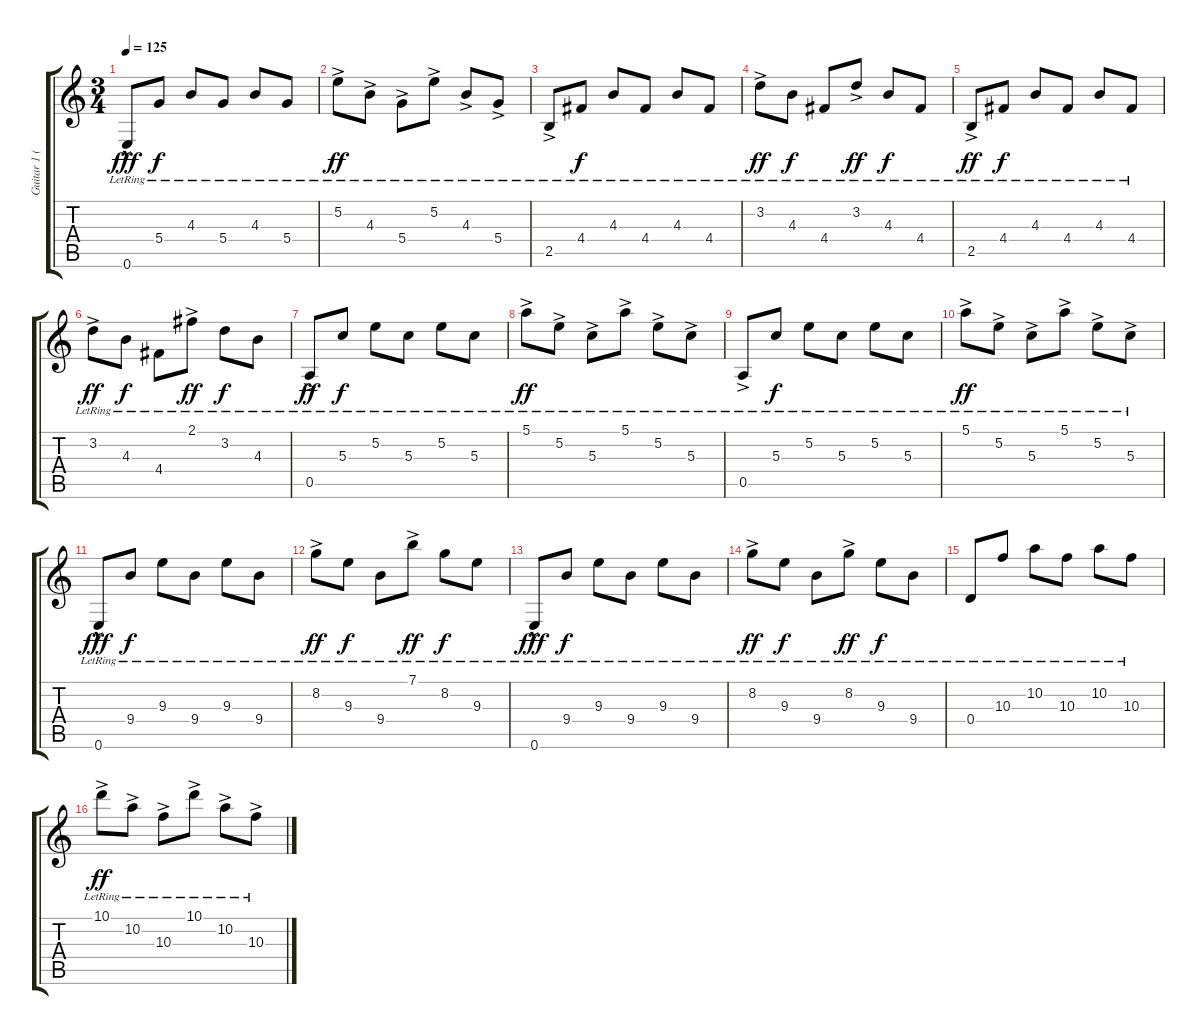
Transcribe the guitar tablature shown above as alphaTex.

\track ("Guitar 1 (main rhythm)" "Guitar 1 (") {instrument acousticguitarnylon}
\staff {score tabs}
\tuning (E4 B3 G3 D3 A2 E2) {hide}
\ts (3 4)
\tempo 125
\clef g2
\ks c
0.6{hac lr}.8{dy fff} 5.4{lr}.8{dy f} 4.3{lr}.8 5.4{lr}.8 4.3{lr}.8 5.4{lr}.8 |
5.2{ac lr}.8{dy ff} 4.3{ac lr}.8 5.4{ac lr}.8 5.2{ac lr}.8 4.3{ac lr}.8 5.4{ac lr}.8 |
2.5{ac lr}.8 4.4{lr}.8{dy f} 4.3{lr}.8 4.4{lr}.8 4.3{lr}.8 4.4{lr}.8 |
3.2{ac lr}.8{dy ff} 4.3{lr}.8{dy f} 4.4{lr}.8 3.2{ac lr}.8{dy ff} 4.3{lr}.8{dy f} 4.4{lr}.8 |
2.5{ac lr}.8{dy ff} 4.4{lr}.8{dy f} 4.3{lr}.8 4.4{lr}.8 4.3{lr}.8 4.4{lr}.8 |
3.2{ac lr}.8{dy ff} 4.3{lr}.8{dy f} 4.4{lr}.8 2.1{ac lr}.8{dy ff} 3.2{lr}.8{dy f} 4.3{lr}.8 |
0.5{ac lr}.8{dy ff} 5.3{lr}.8{dy f} 5.2{lr}.8 5.3{lr}.8 5.2{lr}.8 5.3{lr}.8 |
5.1{ac lr}.8{dy ff} 5.2{ac lr}.8 5.3{ac lr}.8 5.1{ac lr}.8 5.2{ac lr}.8 5.3{ac lr}.8 |
0.5{ac lr}.8 5.3{lr}.8{dy f} 5.2{lr}.8 5.3{lr}.8 5.2{lr}.8 5.3{lr}.8 |
5.1{ac lr}.8{dy ff} 5.2{ac lr}.8 5.3{ac lr}.8 5.1{ac lr}.8 5.2{ac lr}.8 5.3{ac lr}.8 |
0.6{hac lr}.8{dy fff} 9.4{lr}.8{dy f} 9.3{lr}.8 9.4{lr}.8 9.3{lr}.8 9.4{lr}.8 |
8.2{ac lr}.8{dy ff} 9.3{lr}.8{dy f} 9.4{lr}.8 7.1{ac lr}.8{dy ff} 8.2{lr}.8{dy f} 9.3{lr}.8 |
0.6{hac lr}.8{dy fff} 9.4{lr}.8{dy f} 9.3{lr}.8 9.4{lr}.8 9.3{lr}.8 9.4{lr}.8 |
8.2{ac lr}.8{dy ff} 9.3{lr}.8{dy f} 9.4{lr}.8 8.2{ac lr}.8{dy ff} 9.3{lr}.8{dy f} 9.4{lr}.8 |
0.4{lr}.8 10.3{lr}.8 10.2{lr}.8 10.3{lr}.8 10.2{lr}.8 10.3{lr}.8 |
10.1{ac lr}.8{dy ff} 10.2{ac lr}.8 10.3{ac lr}.8 10.1{ac lr}.8 10.2{ac lr}.8 10.3{ac lr}.8
